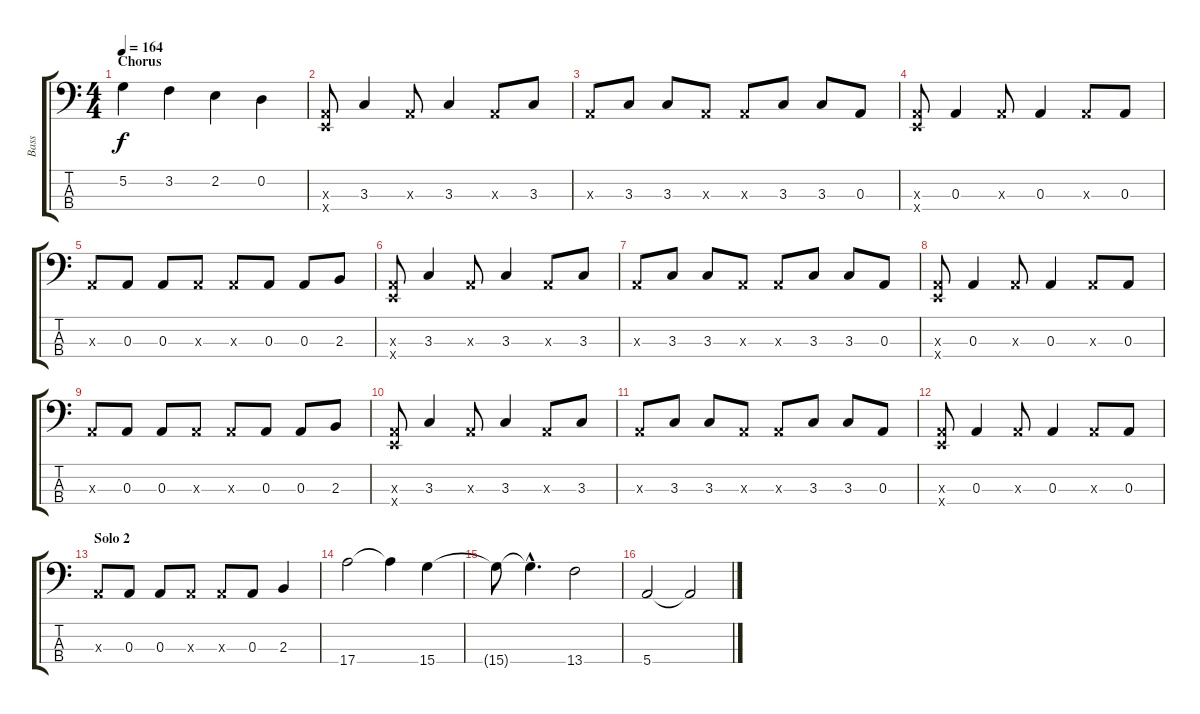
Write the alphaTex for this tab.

\track ("Bass" "Bass") {instrument electricbassfinger}
\staff {score tabs}
\tuning (G2 D2 A1 E1) {hide}
\ts (4 4)
\section ("" "Chorus")
\tempo 164
\clef f4
\ks c
5.2.4{dy f} 3.2.4 2.2.4 0.2.4 |
(0.3{x} 0.4{x}).8 3.3.4 0.3{x}.8 3.3.4 0.3{x}.8 3.3.8 |
0.3{x}.8 3.3.8 3.3.8 0.3{x}.8 0.3{x}.8 3.3.8 3.3.8 0.3.8 |
(0.3{x} 0.4{x}).8 0.3.4 0.3{x}.8 0.3.4 0.3{x}.8 0.3.8 |
0.3{x}.8 0.3.8 0.3.8 0.3{x}.8 0.3{x}.8 0.3.8 0.3.8 2.3.8 |
(0.3{x} 0.4{x}).8 3.3.4 0.3{x}.8 3.3.4 0.3{x}.8 3.3.8 |
0.3{x}.8 3.3.8 3.3.8 0.3{x}.8 0.3{x}.8 3.3.8 3.3.8 0.3.8 |
(0.3{x} 0.4{x}).8 0.3.4 0.3{x}.8 0.3.4 0.3{x}.8 0.3.8 |
0.3{x}.8 0.3.8 0.3.8 0.3{x}.8 0.3{x}.8 0.3.8 0.3.8 2.3.8 |
(0.3{x} 0.4{x}).8 3.3.4 0.3{x}.8 3.3.4 0.3{x}.8 3.3.8 |
0.3{x}.8 3.3.8 3.3.8 0.3{x}.8 0.3{x}.8 3.3.8 3.3.8 0.3.8 |
(0.3{x} 0.4{x}).8 0.3.4 0.3{x}.8 0.3.4 0.3{x}.8 0.3.8 |
\section ("" "Solo 2")
0.3{x}.8 0.3.8 0.3.8 0.3{x}.8 0.3{x}.8 0.3.8 2.3.4 |
17.4.2 17.4{t}.4 15.4.4 |
15.4{t}.8 15.4{hac t}.4{d} 13.4.2 |
5.4.2 5.4{t}.2
